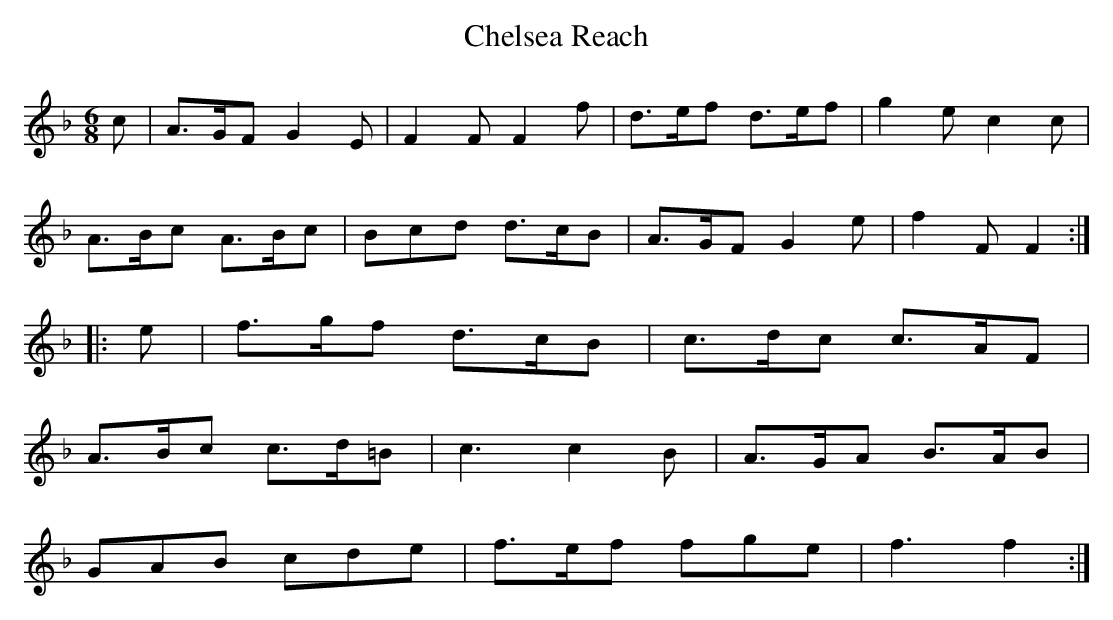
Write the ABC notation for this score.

X:1
T:Chelsea Reach
M:6/8
L:1/8
K:F
c|A3/2G/2F G2E|F2F F2f|d3/2e/2f d3/2e/2f|g2e c2c|
A3/2B/2c A3/2B/2c|Bcd d3/2c/2B|A3/2G/2F G2e|f2F F2:||:
e|f3/2g/2f d3/2c/2B|c3/2d/2c c3/2A/2F|
A3/2B/2c c3/2d/2=B|c3c2B|A3/2G/2A B3/2A/2B|
GAB cde|f3/2e/2f fge|f3f2:|
